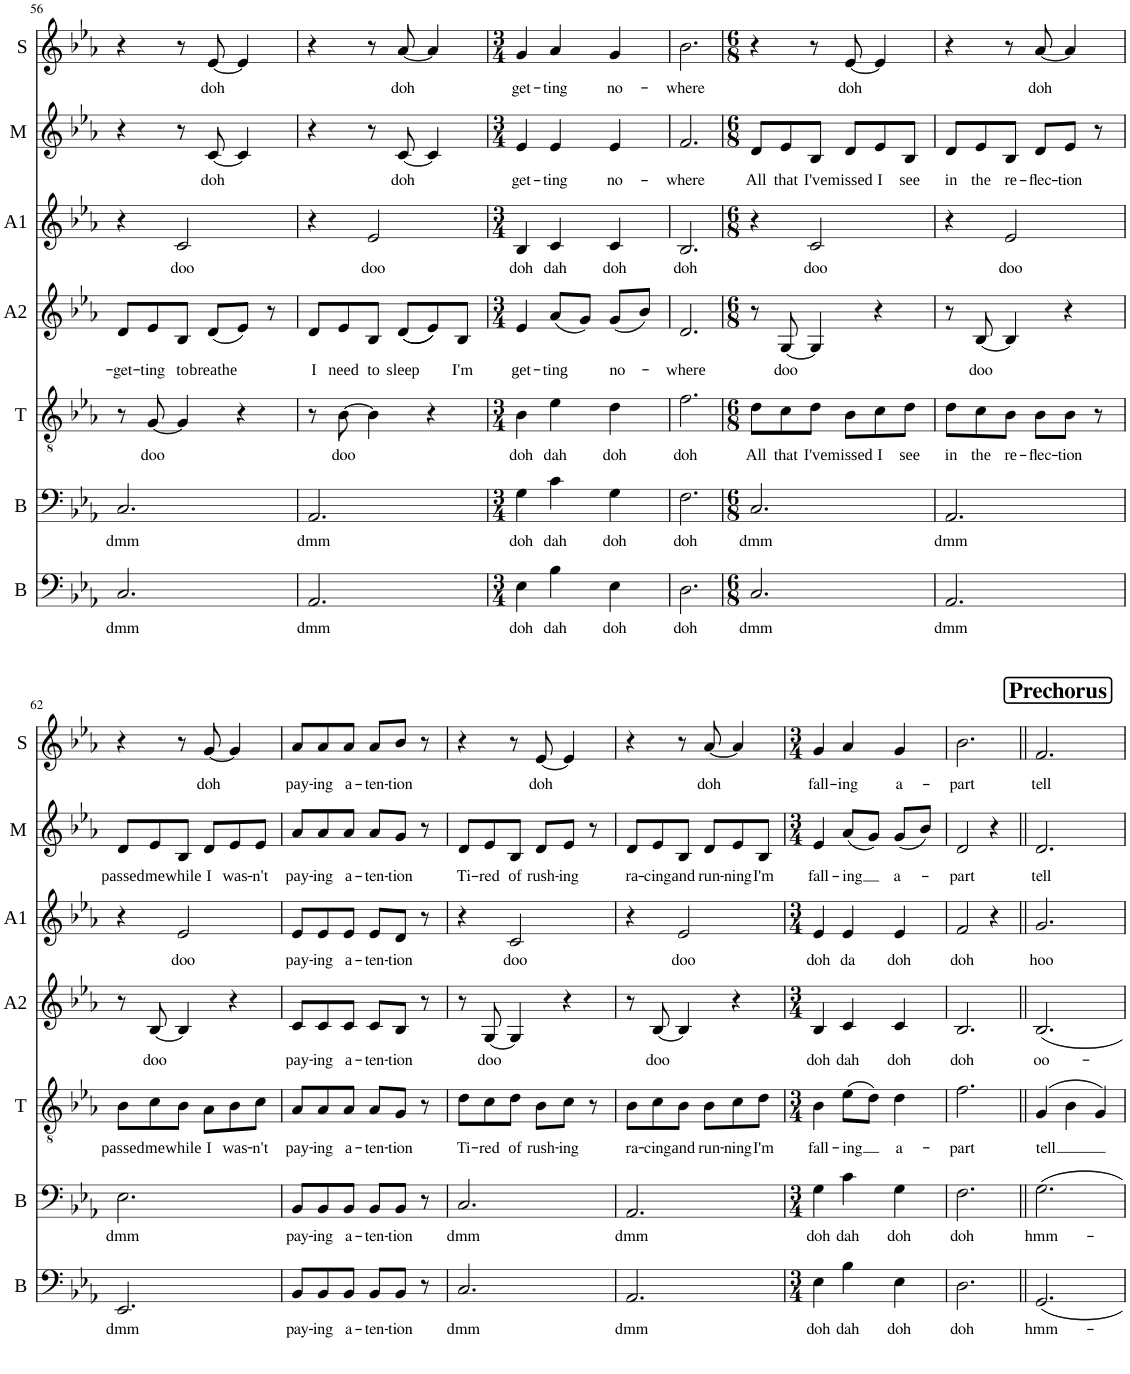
**kern	**text	**kern	**text	**kern	**text	**kern	**text	**kern	**text	**kern	**text	**kern	**text
*part7	*part7	*part6	*part6	*part5	*part5	*part4	*part4	*part3	*part3	*part2	*part2	*part1	*part1
*staff7	*staff7	*staff6	*staff6	*staff5	*staff5	*staff4	*staff4	*staff3	*staff3	*staff2	*staff2	*staff1	*staff1
*I"Bass	*	*I"Baritone	*	*I"Tenor	*	*I"Alto 2	*	*I"Alto 1	*	*I"Mezzo	*	*I"Soprano	*
*I'B	*	*I'B	*	*I'T	*	*I'A2	*	*I'A1	*	*I'M	*	*I'S	*
!!LO:PB:g=z
*clefF4	*	*clefF4	*	*clefGv2	*	*clefG2	*	*clefG2	*	*clefG2	*	*clefG2	*
*k[b-e-a-]	*	*k[b-e-a-]	*	*k[b-e-a-]	*	*k[b-e-a-]	*	*k[b-e-a-]	*	*k[b-e-a-]	*	*k[b-e-a-]	*
*M6/8	*	*M6/8	*	*M6/8	*	*M6/8	*	*M6/8	*	*M6/8	*	*M6/8	*
=56	=56	=56	=56	=56	=56	=56	=56	=56	=56	=56	=56	=56	=56
!	!LO:LY:b	!	!LO:LY:b	!	!	!	!LO:LY:b	!	!	!	!	!	!
2.C/	dmm	2.C/	dmm	8r	.	8d/L	-get-	4r	.	4r	.	4r	.
!	!	!	!	!	!LO:LY:b	!	!LO:LY:b	!	!	!	!	!	!
.	.	.	.	[8G/	doo	8e-/	-ting	.	.	.	.	.	.
!	!	!	!	!	!	!	!LO:LY:b	!	!LO:LY:b	!	!	!	!
.	.	.	.	4G/]	.	8B-/J	to	2c/	doo	8r	.	8r	.
!	!	!	!	!	!	!	!LO:LY:b	!	!	!	!LO:LY:b	!	!LO:LY:b
.	.	.	.	.	.	(8d/L	-breathe	.	.	[8c/	doh	[8e-/	doh
.	.	.	.	4r	.	8e-/J)	.	.	.	4c/]	.	4e-/]	.
.	.	.	.	.	.	8r	.	.	.	.	.	.	.
=57	=57	=57	=57	=57	=57	=57	=57	=57	=57	=57	=57	=57	=57
!	!LO:LY:b	!	!LO:LY:b	!	!	!	!LO:LY:b	!	!	!	!	!	!
2.AA-/	dmm	2.AA-/	dmm	8r	.	8d/L	I	4r	.	4r	.	4r	.
!	!	!	!	!	!LO:LY:b	!	!LO:LY:b	!	!	!	!	!	!
.	.	.	.	[8B-\	doo	8e-/	need	.	.	.	.	.	.
!	!	!	!	!	!	!	!LO:LY:b	!	!LO:LY:b	!	!	!	!
.	.	.	.	4B-\]	.	8B-/J	to	2e-/	doo	8r	.	8r	.
!	!	!	!	!	!	!	!LO:LY:b	!	!	!	!LO:LY:b	!	!LO:LY:b
.	.	.	.	.	.	((8d/L	sleep	.	.	[8c/	doh	[8a-/	doh
.	.	.	.	4r	.	8e-/))	.	.	.	4c/]	.	4a-/]	.
!	!	!	!	!	!	!	!LO:LY:b	!	!	!	!	!	!
.	.	.	.	.	.	8B-/J	I'm	.	.	.	.	.	.
=58	=58	=58	=58	=58	=58	=58	=58	=58	=58	=58	=58	=58	=58
*M3/4	*	*M3/4	*	*M3/4	*	*M3/4	*	*M3/4	*	*M3/4	*	*M3/4	*
!	!LO:LY:b	!	!LO:LY:b	!	!LO:LY:b	!	!LO:LY:b	!	!LO:LY:b	!	!LO:LY:b	!	!LO:LY:b
4E-\	doh	4G\	doh	4B-\	doh	4e-/	get-	4B-/	doh	4e-/	get-	4g/	get-
!	!LO:LY:b	!	!LO:LY:b	!	!LO:LY:b	!	!LO:LY:b	!	!LO:LY:b	!	!LO:LY:b	!	!LO:LY:b
4B-\	dah	4c\	dah	4e-\	dah	(8a-/L	-ting	4c/	dah	4e-/	-ting	4a-/	-ting
.	.	.	.	.	.	8g/J)	.	.	.	.	.	.	.
!	!LO:LY:b	!	!LO:LY:b	!	!LO:LY:b	!	!LO:LY:b	!	!LO:LY:b	!	!LO:LY:b	!	!LO:LY:b
4E-\	doh	4G\	doh	4d\	doh	(8g/L	no-	4c/	doh	4e-/	no-	4g/	no-
.	.	.	.	.	.	8b-/J)	.	.	.	.	.	.	.
=59	=59	=59	=59	=59	=59	=59	=59	=59	=59	=59	=59	=59	=59
!	!LO:LY:b	!	!LO:LY:b	!	!LO:LY:b	!	!LO:LY:b	!	!LO:LY:b	!	!LO:LY:b	!	!LO:LY:b
2.D\	doh	2.F\	doh	2.f\	doh	2.d/	-where	2.B-/	doh	2.f/	-where	2.b-\	-where
=60	=60	=60	=60	=60	=60	=60	=60	=60	=60	=60	=60	=60	=60
*M6/8	*	*M6/8	*	*M6/8	*	*M6/8	*	*M6/8	*	*M6/8	*	*M6/8	*
!	!LO:LY:b	!	!LO:LY:b	!	!LO:LY:b	!	!	!	!	!	!LO:LY:b	!	!
2.C/	dmm	2.C/	dmm	8d\L	All	8r	.	4r	.	8d/L	All	4r	.
!	!	!	!	!	!LO:LY:b	!	!LO:LY:b	!	!	!	!LO:LY:b	!	!
.	.	.	.	8c\	that	[8G/	doo	.	.	8e-/	that	.	.
!	!	!	!	!	!LO:LY:b	!	!	!	!LO:LY:b	!	!LO:LY:b	!	!
.	.	.	.	8d\J	I've	4G/]	.	2c/	doo	8B-/J	I've	8r	.
!	!	!	!	!	!LO:LY:b	!	!	!	!	!	!LO:LY:b	!	!LO:LY:b
.	.	.	.	8B-\L	missed	.	.	.	.	8d/L	missed	[8e-/	doh
!	!	!	!	!	!LO:LY:b	!	!	!	!	!	!LO:LY:b	!	!
.	.	.	.	8c\	I	4r	.	.	.	8e-/	I	4e-/]	.
!	!	!	!	!	!LO:LY:b	!	!	!	!	!	!LO:LY:b	!	!
.	.	.	.	8d\J	see	.	.	.	.	8B-/J	see	.	.
=61	=61	=61	=61	=61	=61	=61	=61	=61	=61	=61	=61	=61	=61
!	!LO:LY:b	!	!LO:LY:b	!	!LO:LY:b	!	!	!	!	!	!LO:LY:b	!	!
2.AA-/	dmm	2.AA-/	dmm	8d\L	in	8r	.	4r	.	8d/L	in	4r	.
!	!	!	!	!	!LO:LY:b	!	!LO:LY:b	!	!	!	!LO:LY:b	!	!
.	.	.	.	8c\	the	[8B-/	doo	.	.	8e-/	the	.	.
!	!	!	!	!	!LO:LY:b	!	!	!	!LO:LY:b	!	!LO:LY:b	!	!
.	.	.	.	8B-\J	re-	4B-/]	.	2e-/	doo	8B-/J	re-	8r	.
!	!	!	!	!	!LO:LY:b	!	!	!	!	!	!LO:LY:b	!	!LO:LY:b
.	.	.	.	8B-\L	-flec-	.	.	.	.	8d/L	-flec-	[8a-/	doh
!	!	!	!	!	!LO:LY:b	!	!	!	!	!	!LO:LY:b	!	!
.	.	.	.	8B-\J	-tion	4r	.	.	.	8e-/J	-tion	4a-/]	.
.	.	.	.	8r	.	.	.	.	.	8r	.	.	.
!!LO:LB:g=z
=62	=62	=62	=62	=62	=62	=62	=62	=62	=62	=62	=62	=62	=62
!	!LO:LY:b	!	!LO:LY:b	!	!LO:LY:b	!	!	!	!	!	!LO:LY:b	!	!
2.EE-/	dmm	2.E-\	dmm	8B-\L	passed	8r	.	4r	.	8d/L	passed	4r	.
!	!	!	!	!	!LO:LY:b	!	!LO:LY:b	!	!	!	!LO:LY:b	!	!
.	.	.	.	8c\	me	[8B-/	doo	.	.	8e-/	me	.	.
!	!	!	!	!	!LO:LY:b	!	!	!	!LO:LY:b	!	!LO:LY:b	!	!
.	.	.	.	8B-\J	while	4B-/]	.	2e-/	doo	8B-/J	while	8r	.
!	!	!	!	!	!LO:LY:b	!	!	!	!	!	!LO:LY:b	!	!LO:LY:b
.	.	.	.	8A-\L	I	.	.	.	.	8d/L	I	[8g/	doh
!	!	!	!	!	!LO:LY:b	!	!	!	!	!	!LO:LY:b	!	!
.	.	.	.	8B-\	was-	4r	.	.	.	8e-/	was-	4g/]	.
!	!	!	!	!	!LO:LY:b	!	!	!	!	!	!LO:LY:b	!	!
.	.	.	.	8c\J	-n't	.	.	.	.	8e-/J	-n't	.	.
=63	=63	=63	=63	=63	=63	=63	=63	=63	=63	=63	=63	=63	=63
!	!LO:LY:b	!	!LO:LY:b	!	!LO:LY:b	!	!LO:LY:b	!	!LO:LY:b	!	!LO:LY:b	!	!LO:LY:b
8BB-/L	pay-	8BB-/L	pay-	8A-/L	pay-	8c/L	pay-	8e-/L	pay-	8a-/L	pay-	8a-/L	pay-
!	!LO:LY:b	!	!LO:LY:b	!	!LO:LY:b	!	!LO:LY:b	!	!LO:LY:b	!	!LO:LY:b	!	!LO:LY:b
8BB-/	-ing	8BB-/	-ing	8A-/	-ing	8c/	-ing	8e-/	-ing	8a-/	-ing	8a-/	-ing
!	!LO:LY:b	!	!LO:LY:b	!	!LO:LY:b	!	!LO:LY:b	!	!LO:LY:b	!	!LO:LY:b	!	!LO:LY:b
8BB-/J	a-	8BB-/J	a-	8A-/J	a-	8c/J	a-	8e-/J	a-	8a-/J	a-	8a-/J	a-
!	!LO:LY:b	!	!LO:LY:b	!	!LO:LY:b	!	!LO:LY:b	!	!LO:LY:b	!	!LO:LY:b	!	!LO:LY:b
8BB-/L	-ten-	8BB-/L	-ten-	8A-/L	-ten-	8c/L	-ten-	8e-/L	-ten-	8a-/L	-ten-	8a-/L	-ten-
!	!LO:LY:b	!	!LO:LY:b	!	!LO:LY:b	!	!LO:LY:b	!	!LO:LY:b	!	!LO:LY:b	!	!LO:LY:b
8BB-/J	-tion	8BB-/J	-tion	8G/J	-tion	8B-/J	-tion	8d/J	-tion	8g/J	-tion	8b-/J	-tion
8r	.	8r	.	8r	.	8r	.	8r	.	8r	.	8r	.
=64	=64	=64	=64	=64	=64	=64	=64	=64	=64	=64	=64	=64	=64
!	!LO:LY:b	!	!LO:LY:b	!	!LO:LY:b	!	!	!	!	!	!LO:LY:b	!	!
2.C/	dmm	2.C/	dmm	8d\L	Ti-	8r	.	4r	.	8d/L	Ti-	4r	.
!	!	!	!	!	!LO:LY:b	!	!LO:LY:b	!	!	!	!LO:LY:b	!	!
.	.	.	.	8c\	-red	[8G/	doo	.	.	8e-/	-red	.	.
!	!	!	!	!	!LO:LY:b	!	!	!	!LO:LY:b	!	!LO:LY:b	!	!
.	.	.	.	8d\J	of	4G/]	.	2c/	doo	8B-/J	of	8r	.
!	!	!	!	!	!LO:LY:b	!	!	!	!	!	!LO:LY:b	!	!LO:LY:b
.	.	.	.	8B-\L	rush-	.	.	.	.	8d/L	rush-	[8e-/	doh
!	!	!	!	!	!LO:LY:b	!	!	!	!	!	!LO:LY:b	!	!
.	.	.	.	8c\J	-ing	4r	.	.	.	8e-/J	-ing	4e-/]	.
.	.	.	.	8r	.	.	.	.	.	8r	.	.	.
=65	=65	=65	=65	=65	=65	=65	=65	=65	=65	=65	=65	=65	=65
!	!LO:LY:b	!	!LO:LY:b	!	!LO:LY:b	!	!	!	!	!	!LO:LY:b	!	!
2.AA-/	dmm	2.AA-/	dmm	8B-\L	ra-	8r	.	4r	.	8d/L	ra-	4r	.
!	!	!	!	!	!LO:LY:b	!	!LO:LY:b	!	!	!	!LO:LY:b	!	!
.	.	.	.	8c\	-cing	[8B-/	doo	.	.	8e-/	-cing	.	.
!	!	!	!	!	!LO:LY:b	!	!	!	!LO:LY:b	!	!LO:LY:b	!	!
.	.	.	.	8B-\J	and	4B-/]	.	2e-/	doo	8B-/J	and	8r	.
!	!	!	!	!	!LO:LY:b	!	!	!	!	!	!LO:LY:b	!	!LO:LY:b
.	.	.	.	8B-\L	run-	.	.	.	.	8d/L	run-	[8a-/	doh
!	!	!	!	!	!LO:LY:b	!	!	!	!	!	!LO:LY:b	!	!
.	.	.	.	8c\	-ning	4r	.	.	.	8e-/	-ning	4a-/]	.
!	!	!	!	!	!LO:LY:b	!	!	!	!	!	!LO:LY:b	!	!
.	.	.	.	8d\J	I'm	.	.	.	.	8B-/J	I'm	.	.
=66	=66	=66	=66	=66	=66	=66	=66	=66	=66	=66	=66	=66	=66
*M3/4	*	*M3/4	*	*M3/4	*	*M3/4	*	*M3/4	*	*M3/4	*	*M3/4	*
!	!LO:LY:b	!	!LO:LY:b	!	!LO:LY:b	!	!LO:LY:b	!	!LO:LY:b	!	!LO:LY:b	!	!LO:LY:b
4E-\	doh	4G\	doh	4B-\	fall-	4B-/	doh	4e-/	doh	4e-/	fall-	4g/	fall-
!	!LO:LY:b	!	!LO:LY:b	!	!LO:LY:b	!	!LO:LY:b	!	!LO:LY:b	!	!LO:LY:b	!	!LO:LY:b
4B-\	dah	4c\	dah	(8e-\L	-ing	4c/	dah	4e-/	da	(8a-/L	-ing	4a-/	-ing
.	.	.	.	8d\J)	.	.	.	.	.	8g/J)	.	.	.
!	!LO:LY:b	!	!LO:LY:b	!	!LO:LY:b	!	!LO:LY:b	!	!LO:LY:b	!	!LO:LY:b	!	!LO:LY:b
4E-\	doh	4G\	doh	4d\	a-	4c/	doh	4e-/	doh	(8g/L	a-	4g/	a-
.	.	.	.	.	.	.	.	.	.	8b-/J)	.	.	.
=67	=67	=67	=67	=67	=67	=67	=67	=67	=67	=67	=67	=67	=67
!	!LO:LY:b	!	!LO:LY:b	!	!LO:LY:b	!	!LO:LY:b	!	!LO:LY:b	!	!LO:LY:b	!	!LO:LY:b
2.D\	doh	2.F\	doh	2.f\	-part	2.B-/	doh	2f/	doh	2d/	-part	2.b-\	-part
.	.	.	.	.	.	.	.	4r	.	4r	.	.	.
!!LO:REH:place=s1:a:B:cj:fs=14:t=Prechorus
=68||	=68||	=68||	=68||	=68||	=68||	=68||	=68||	=68||	=68||	=68||	=68||	=68||	=68||
!	!LO:LY:b	!	!LO:LY:b	!	!LO:LY:b	!	!LO:LY:b	!	!LO:LY:b	!	!LO:LY:b	!	!LO:LY:b
2.GG/	hmm-	2.G\	hmm-	(4G/	-tell	2.B-/	oo-	2.g/	hoo	2.d/	tell	2.f/	tell
.	.	.	.	4B-\	.	.	.	.	.	.	.	.	.
.	.	.	.	4G/)	.	.	.	.	.	.	.	.	.
=	=	=	=	=	=	=	=	=	=	=	=	=	=
*-	*-	*-	*-	*-	*-	*-	*-	*-	*-	*-	*-	*-	*-
